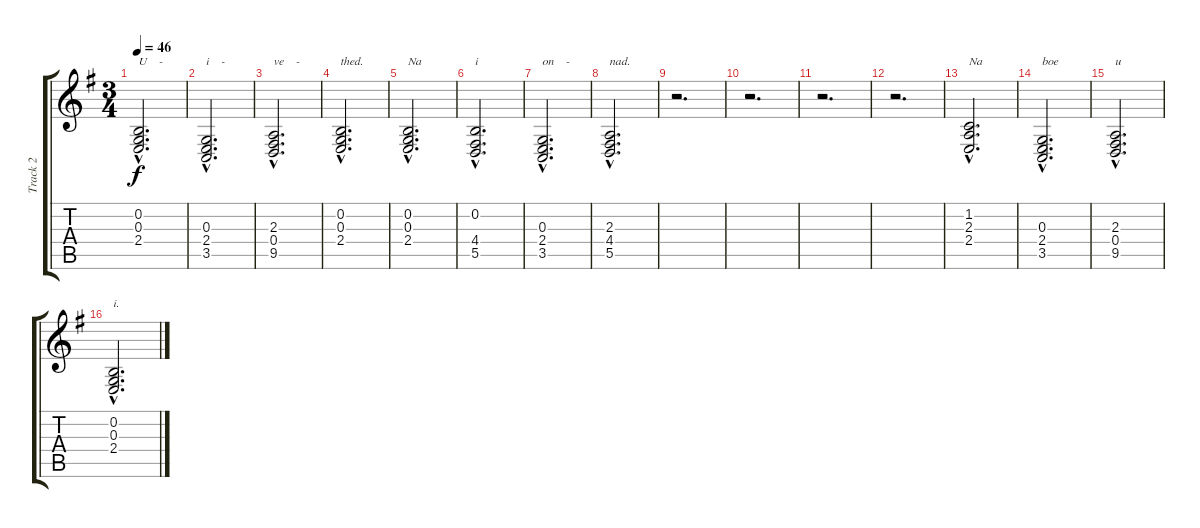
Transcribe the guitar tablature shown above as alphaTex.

\track ("Track 2" "Track 2") {instrument choiraahs}
\staff {score tabs}
\tuning (E4 B3 G3 D3 A2 E2) {hide}
\ts (3 4)
\tempo 46
\clef g2
\ks g
(0.2{hac} 0.3{hac} 2.4{hac}).2{d txt "U    -" dy f instrument choiraahs} |
(0.3{hac} 2.4{hac} 3.5{hac}).2{d txt "i    -"} |
(2.3{hac} 0.4{hac} 9.5{hac}).2{d txt "ve    -"} |
(0.2{hac} 0.3{hac} 2.4{hac}).2{d txt "thed."} |
(0.2{hac} 0.3{hac} 2.4{hac}).2{d txt "Na    "} |
(0.2{hac} 4.4{hac} 5.5{hac}).2{d txt "i"} |
(0.3{hac} 2.4{hac} 3.5{hac}).2{d txt "on    -"} |
(2.3{hac} 4.4{hac} 5.5{hac}).2{d txt "nad."} |
r.2{d} |
r.2{d} |
r.2{d} |
r.2{d} |
(1.2{hac} 2.3{hac} 2.4{hac}).2{d txt "Na"} |
(0.3{hac} 2.4{hac} 3.5{hac}).2{d txt "boe"} |
(2.3{hac} 0.4{hac} 9.5{hac}).2{d txt "u"} |
(0.2{hac} 0.3{hac} 2.4{hac}).2{d txt "i."}
